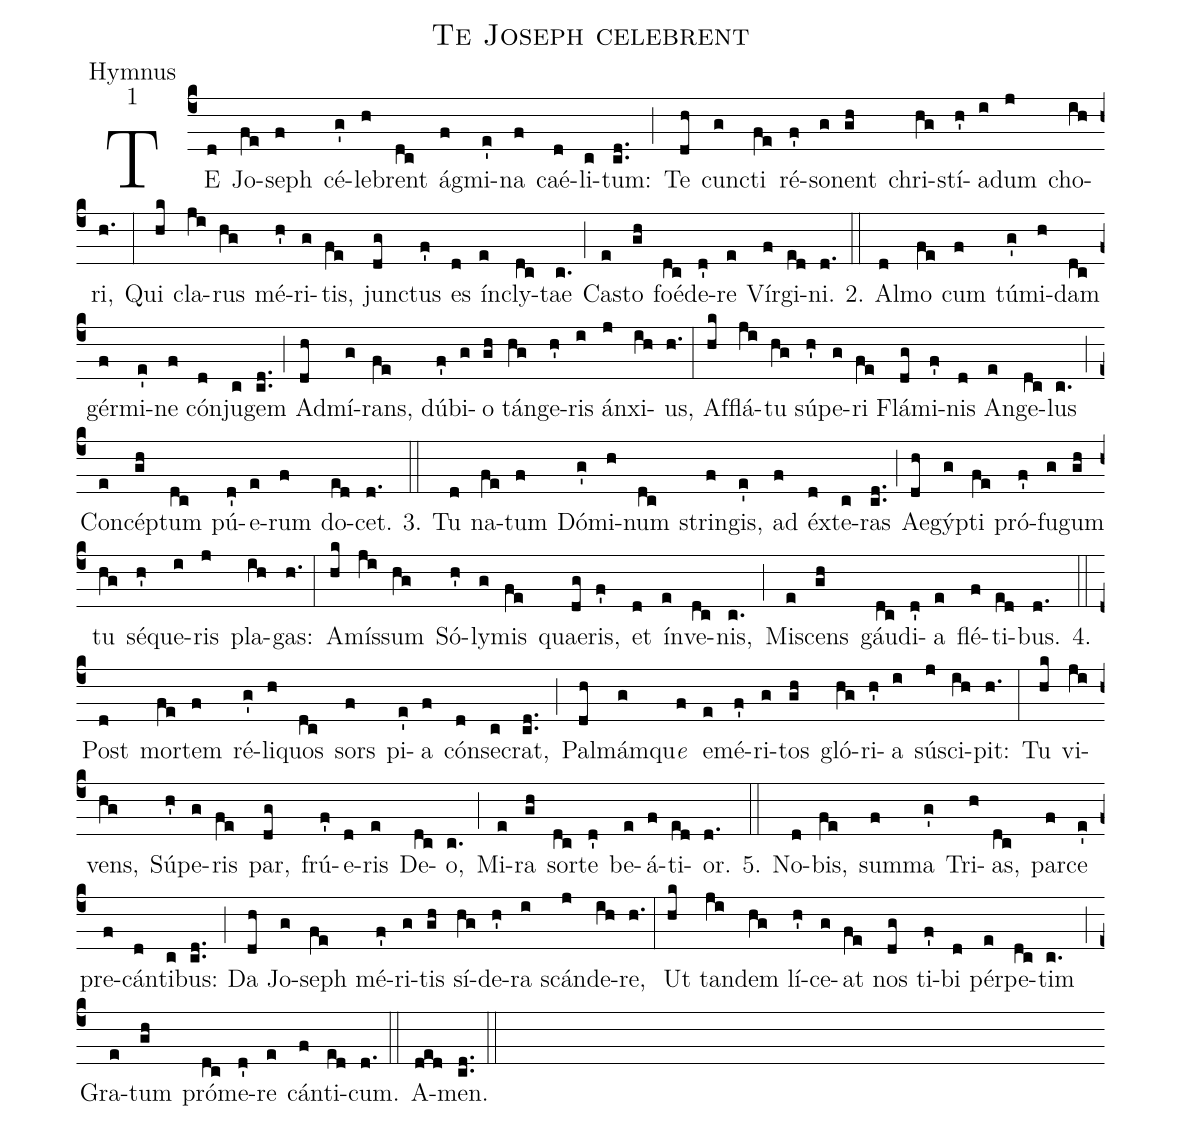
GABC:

name:Te Joseph celebrent;
office-part:Hymnus;
mode:1;
%%
(c4) TE(d) Jo(fe)seph(f) cé(g')le(h)brent(dc) ág(f)mi(e')na(f) caé(d)li(c)tum:(cd..) (;) Te(dh) cun(g)cti(fe) ré(f')so(g)nent(gh) chri(hg)stí(h')a(i)dum(j) cho(ih)ri,(h.) (:) Qui(hk) cla(ji)rus(hg) mé(h')ri(g)tis,(fe) jun(dg)ctus(f') es(d) ín(e)cly(dc)tae(c.) (;) Ca(e)sto(gh) foé(dc)de(d')re(e) Vír(f)gi(ed)ni.(d.) 2.(::) Al(d)mo(fe) cum(f) tú(g')mi(h)dam(dc) gér(f)mi(e')ne(f) cón(d)ju(c)gem(cd..) (;) Ad(dh)mí(g)rans,(fe) dú(f')bi(g)o(gh) tán(hg)ge(h')ris(i) án(j)xi(ih)us,(h.) (:) Af(hk)flá(ji)tu(hg) sú(h')pe(g)ri(fe) Flá(dg)mi(f')nis(d) An(e)ge(dc)lus(c.) (;) Con(e)cép(gh)tum(dc) pú(d')e(e)rum(f) do(ed)cet.(d.) 3.(::) Tu(d) na(fe)tum(f) Dó(g')mi(h)num(dc) strin(f)gis,(e') ad(f) éx(d)te(c)ras(cd..) (;) Ae(dh)gýp(g)ti(fe) pró(f')fu(g)gum(gh) tu(hg) sé(h')que(i)ris(j) pla(ih)gas:(h.) (:) A(hk)mís(ji)sum(hg) Só(h')ly(g)mis(fe) quae(dg)ris,(f') et(d) ín(e)ve(dc)nis,(c.) (;) Mi(e)scens(gh) gáu(dc)di(d')a(e) flé(f)ti(ed)bus.(d.) 4.(::) Post(d) mor(fe)tem(f) ré(g')li(h)quos(dc) sors(f) pi(e')a(f) cón(d)se(c)crat,(cd..) (;) Pal(dh)mám(g)qu<i>e</i>(f) e(e)mé(f')ri(g)tos(gh) gló(hg)ri(h')a(i) sú(j)sci(ih)pit:(h.) (:) Tu(hk) vi(ji)vens,(hg) Sú(h')pe(g)ris(fe) par,(dg) frú(f')e(d)ris(e) De(dc)o,(c.) (;) Mi(e)ra(gh) sor(dc)te(d') be(e)á(f)ti(ed)or.(d.) 5.(::) No(d)bis,(fe) sum(f)ma(g') Tri(h)as,(dc) par(f)ce(e') pre(f)cán(d)ti(c)bus:(cd..) (;) Da(dh) Jo(g)seph(fe) mé(f')ri(g)tis(gh) sí(hg)de(h')ra(i) scán(j)de(ih)re,(h.) (:) Ut(hk) tan(ji)dem(hg) lí(h')ce(g)at(fe) nos(dg) ti(f')bi(d) pér(e)pe(dc)tim(c.) (;) Gra(e)tum(gh) pró(dc)me(d')re(e) cán(f)ti(ed)cum.(d.) (::) A(ded)men.(cd..) (::)
